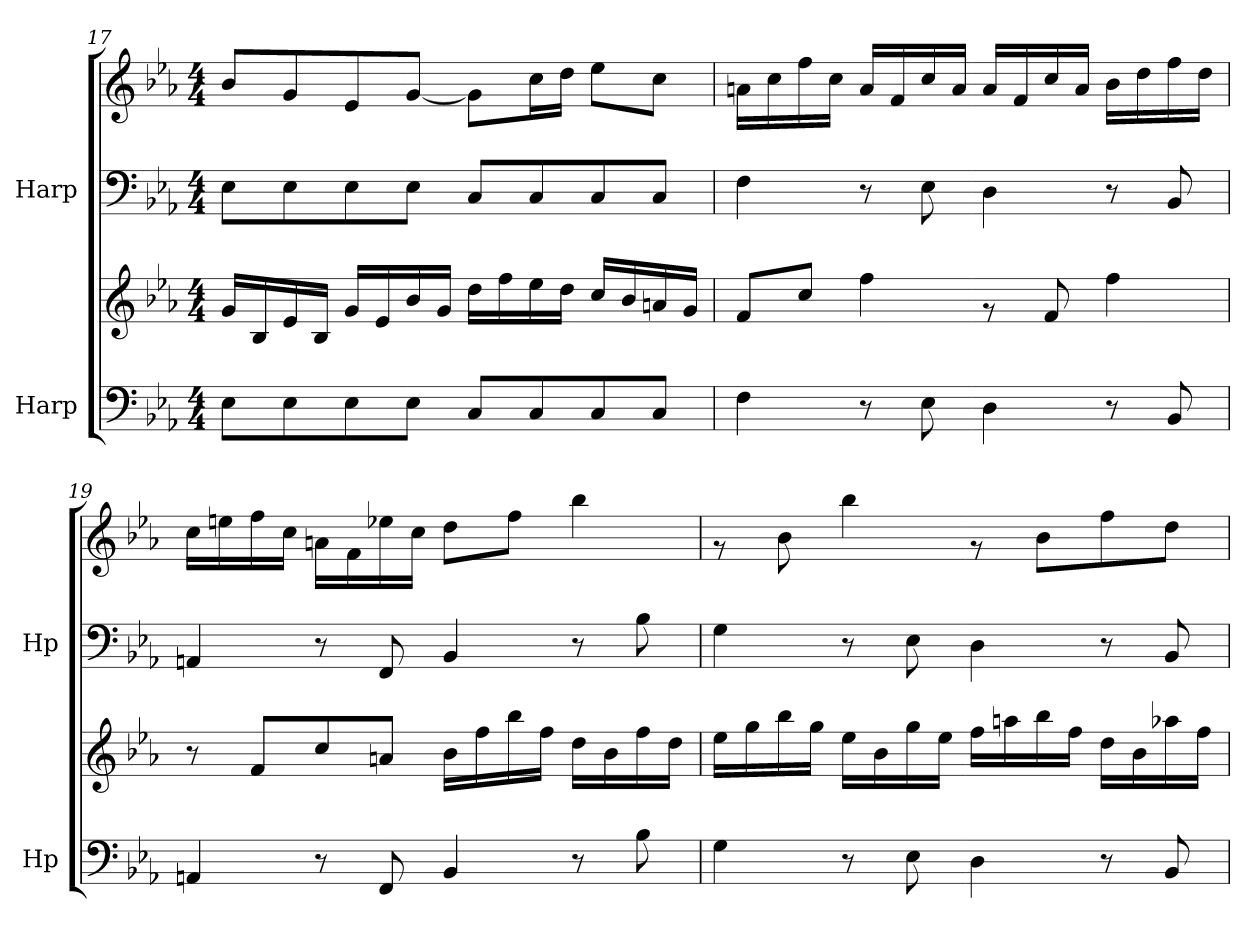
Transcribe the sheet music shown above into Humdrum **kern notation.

**kern	**kern	**kern	**kern
*part2	*part2	*part1	*part1
*staff4	*staff3	*staff2	*staff1
*I"Harp	*	*I"Harp	*
*I'Hp	*	*I'Hp	*
*clefF4	*clefG2	*clefF4	*clefG2
*k[b-e-a-]	*k[b-e-a-]	*k[b-e-a-]	*k[b-e-a-]
*M4/4	*M4/4	*M4/4	*M4/4
=17	=17	=17	=17
8E-\L	16g/LL	8E-\L	8b-/L
.	16B-/	.	.
8E-\	16e-/	8E-\	8g/
.	16B-/JJ	.	.
8E-\	16g/LL	8E-\	8e-/
.	16e-/	.	.
8E-\J	16b-/	8E-\J	[8g/J
.	16g/JJ	.	.
8C/L	16dd\LL	8C/L	8g\L]
.	16ff\	.	.
8C/	16ee-\	8C/	16cc\L
.	16dd\JJ	.	16dd\JJ
8C/	16cc/LL	8C/	8ee-\L
.	16b-/	.	.
8C/J	16an/	8C/J	8cc\J
.	16g/JJ	.	.
=18	=18	=18	=18
4F\	8f/L	4F\	16an\LL
.	.	.	16cc\
.	8cc/J	.	16ff\
.	.	.	16cc\JJ
8r	4ff\	8r	16a/LL
.	.	.	16f/
8E-\	.	8E-\	16cc/
.	.	.	16a/JJ
4D\	8rg	4D\	16a/LL
.	.	.	16f/
.	8f/	.	16cc/
.	.	.	16a/JJ
8r	4ff\	8r	16b-\LL
.	.	.	16dd\
8BB-/	.	8BB-/	16ff\
.	.	.	16dd\JJ
!!LO:LB:g=z
=19	=19	=19	=19
4AAn/	8r	4AAn/	16cc\LL
.	.	.	16een\
.	8f/L	.	16ff\
.	.	.	16cc\JJ
8r	8cc/	8r	16an\LL
.	.	.	16f\
8FF/	8an/J	8FF/	16ee-X\
.	.	.	16cc\JJ
4BB-/	16b-\LL	4BB-/	8dd\L
.	16ff\	.	.
.	16bb-\	.	8ff\J
.	16ff\JJ	.	.
8r	16dd\LL	8r	4bb-\
.	16b-\	.	.
8B-\	16ff\	8B-\	.
.	16dd\JJ	.	.
=20	=20	=20	=20
4G\	16ee-\LL	4G\	8rg
.	16gg\	.	.
.	16bb-\	.	8b-\
.	16gg\JJ	.	.
8r	16ee-\LL	8r	4bb-\
.	16b-\	.	.
8E-\	16gg\	8E-\	.
.	16ee-\JJ	.	.
4D\	16ff\LL	4D\	8rg
.	16aan\	.	.
.	16bb-\	.	8b-\L
.	16ff\JJ	.	.
8r	16dd\LL	8r	8ff\
.	16b-\	.	.
8BB-/	16aa-X\	8BB-/	8dd\J
.	16ff\JJ	.	.
=	=	=	=
*-	*-	*-	*-
